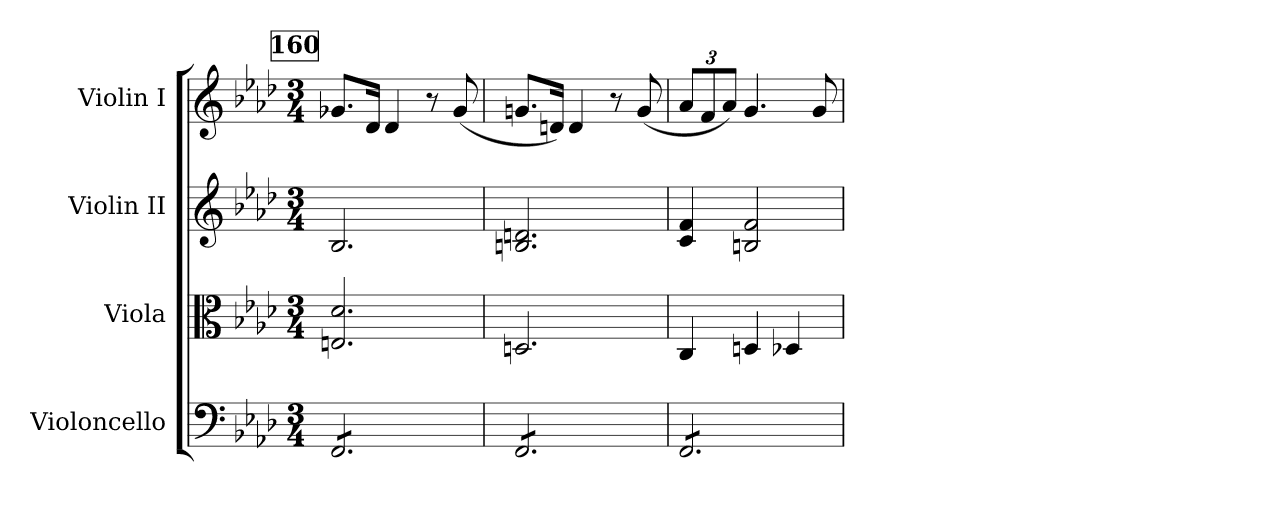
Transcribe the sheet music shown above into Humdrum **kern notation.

**kern	**kern	**kern	**kern
*part4	*part3	*part2	*part1
*staff4	*staff3	*staff2	*staff1
*I"Violoncello	*I"Viola	*I"Violin II	*I"Violin I
*I'Vc	*I'Vla	*I'Vln	*I'Vln
*clefF4	*clefC3	*clefG2	*clefG2
*k[b-e-a-d-]	*k[b-e-a-d-]	*k[b-e-a-d-]	*k[b-e-a-d-]
*M3/4	*M3/4	*M3/4	*M3/4
!!LO:REH:place=s1:a:B:fs=14:t=160
=160	=160	=160	=160
*tremolo	*	*	*
8FF/L	2.En/ 2.d-/	2.B-/	8.g-X/L
8FF/	.	.	.
.	.	.	16d-/Jk
8FF/	.	.	4d-/
8FF/	.	.	.
8FF/	.	.	8r
8FF/J	.	.	(<8g-/
=161	=161	=161	=161
8FF/L	2.Dn/	2.Bn/ 2.dn/	8.gn/L
8FF/	.	.	.
.	.	.	16dn/Jk)
8FF/	.	.	4d/
8FF/	.	.	.
8FF/	.	.	8r
8FF/J	.	.	(<8g/
=162	=162	=162	=162
*	*	*	*Xbrackettup
8FF/L	4C/	4c/ 4f/	12a-/L
.	.	.	12f/
8FF/	.	.	.
.	.	.	12a-/J)
8FF/	4Dn/	2Bn/ 2f/	4.g/
8FF/	.	.	.
8FF/	4D-X/	.	.
8FF/J	.	.	8g/
*Xtremolo	*	*	*
=	=	=	=
*-	*-	*-	*-
